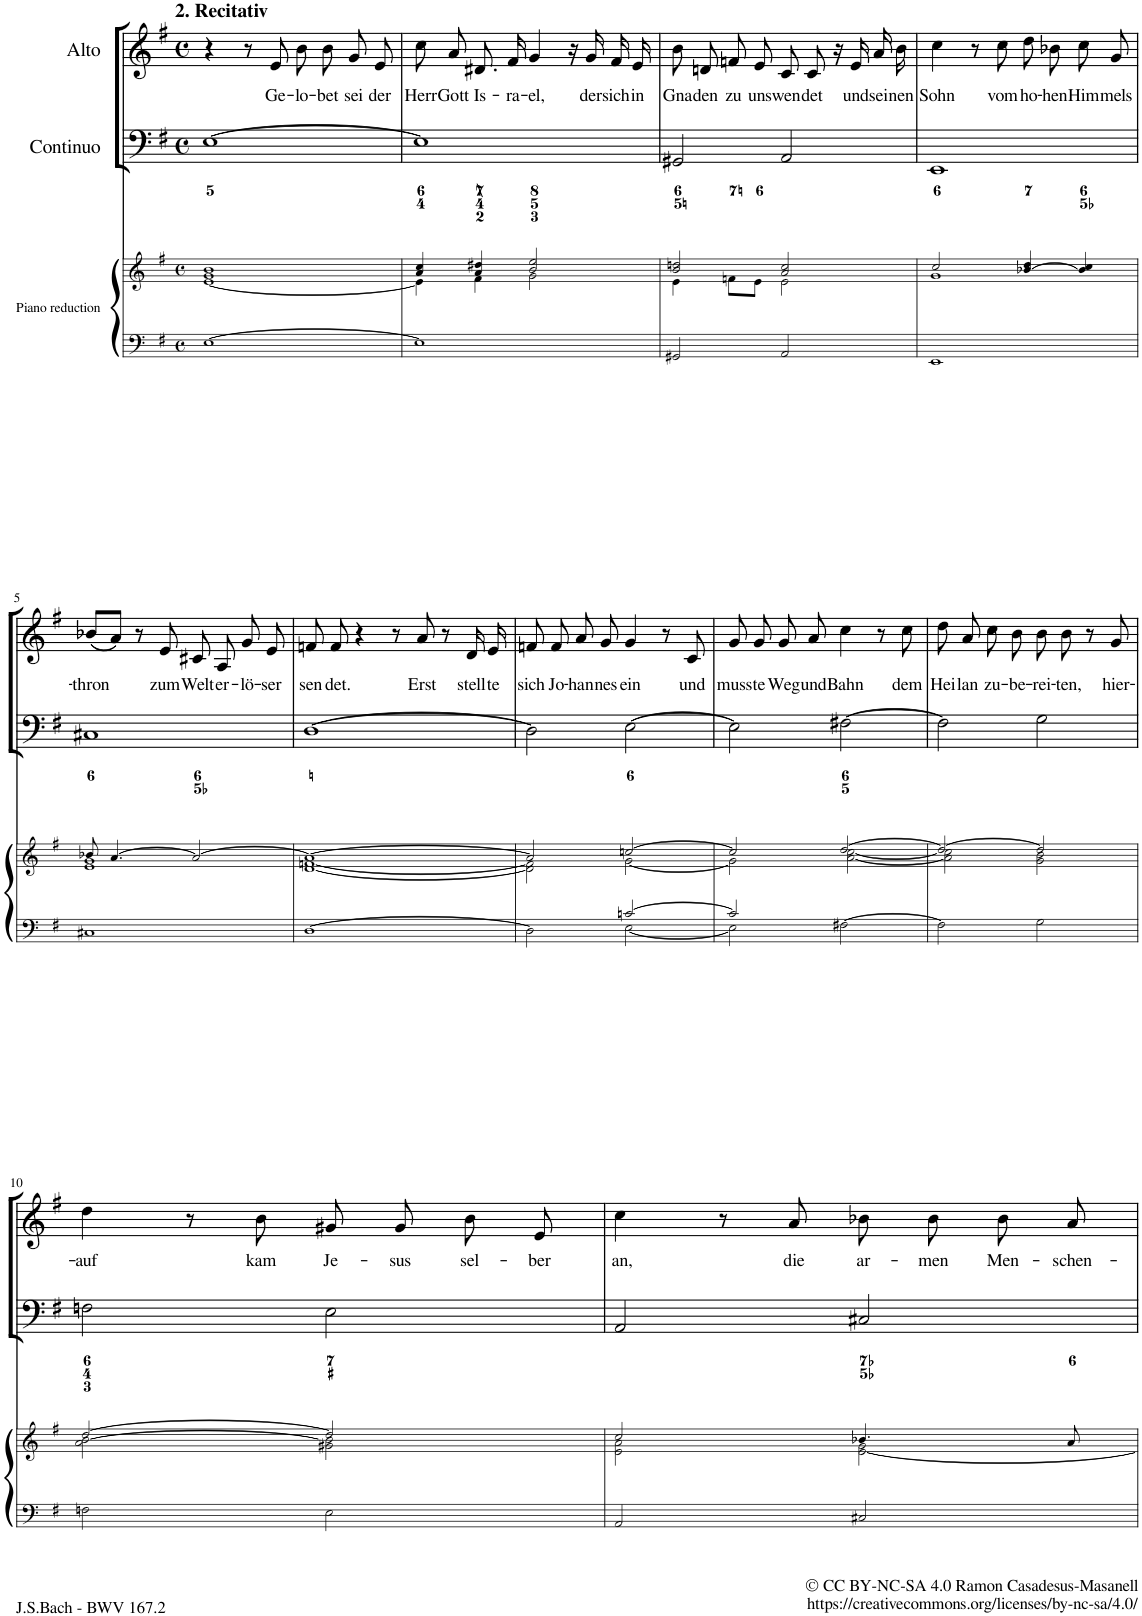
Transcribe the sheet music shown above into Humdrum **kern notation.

**kern	**kern	**kern	**kern	**text
*part3	*part3	*part2	*part1	*part1
*staff4	*staff3	*staff2	*staff1	*staff1
*I"Piano reduction	*	*I"Continuo	*I"Alto	*
*I'Pno	*	*	*	*
*stria5	*stria5	*	*	*
*clefF4	*clefG2	*clefF4	*clefG2	*
*k[f#]	*k[f#]	*k[f#]	*k[f#]	*
*M4/4	*M4/4	*M4/4	*M4/4	*
*met(c)	*met(c)	*met(c)	*met(c)	*
=1	=1	=1	=1	=1
*	*^	*	*	*
!	!	!	!	!LO:TX:a:B:t=2. Recitativ	!
[1E	1g 1b	[1e	[1E	4r	.
.	.	.	.	8r	.
!	!	!	!	!	!LO:LY:b
.	.	.	.	8e/	Ge-
!	!	!	!	!	!LO:LY:b
.	.	.	.	8b\	-lo-
!	!	!	!	!	!LO:LY:b
.	.	.	.	8b\	-bet
!	!	!	!	!	!LO:LY:b
.	.	.	.	8g/	sei
!	!	!	!	!	!LO:LY:b
.	.	.	.	8e/	der
=2	=2	=2	=2	=2	=2
!	!	!	!	!	!LO:LY:b
1E]	4a/ 4cc/	4e\]	1E]	8cc\	Herr
!	!	!	!	!	!LO:LY:b
.	.	.	.	8a/	Gott
!	!	!	!	!	!LO:LY:b
.	4a/ 4dd#X/	4f#\	.	8.d#X/	Is-
!	!	!	!	!	!LO:LY:b
.	.	.	.	16f#/	-ra-
!	!	!	!	!	!LO:LY:b
.	2b/ 2ee/	2g\	.	4g/	-el,
.	.	.	.	16r	.
!	!	!	!	!	!LO:LY:b
.	.	.	.	16g/	der
!	!	!	!	!	!LO:LY:b
.	.	.	.	16f#/	sich
!	!	!	!	!	!LO:LY:b
.	.	.	.	16e/	in
=3	=3	=3	=3	=3	=3
!	!	!	!	!	!LO:LY:b
2GG#X/	2b/ 2ddn/	4e\	2GG#X/	8b\	Gna-
!	!	!	!	!	!LO:LY:b
.	.	.	.	8dn/	-den
!	!	!	!	!	!LO:LY:b
.	.	8fn\L	.	8fn/	zu
!	!	!	!	!	!LO:LY:b
.	.	8e\J	.	8e/	uns
!	!	!	!	!	!LO:LY:b
2AA/	2a/ 2cc/	2e\	2AA/	8c/	wen-
!	!	!	!	!	!LO:LY:b
.	.	.	.	8c/	-det
.	.	.	.	16r	.
!	!	!	!	!	!LO:LY:b
.	.	.	.	16e/	und
!	!	!	!	!	!LO:LY:b
.	.	.	.	16a/	sei-
!	!	!	!	!	!LO:LY:b
.	.	.	.	16b\	-nen
=4	=4	=4	=4	=4	=4
!	!	!	!	!	!LO:LY:b
1EE	2cc/	1g	1EE	4cc\	Sohn
.	.	.	.	8r	.
!	!	!	!	!	!LO:LY:b
.	.	.	.	8cc\	vom
!	!	!	!	!	!LO:LY:b
.	[4b-X/ 4dd/	.	.	8dd\	ho-
!	!	!	!	!	!LO:LY:b
.	.	.	.	8b-X\	-hen
!	!	!	!	!	!LO:LY:b
.	4b-/] 4cc/	.	.	8cc\	Him-
!	!	!	!	!	!LO:LY:b
.	.	.	.	8g/	-mels-
!!LO:LB:g=z
=5	=5	=5	=5	=5	=5
!	!	!	!	!	!LO:LY:b
1C#X	8b-X/	1e 1g	1C#X	(8b-X/L	-thron
.	[4.a/	.	.	8a/J)	.
.	.	.	.	8r	.
!	!	!	!	!	!LO:LY:b
.	.	.	.	8e/	zum
!	!	!	!	!	!LO:LY:b
.	2a/_	.	.	8c#X/	Welt-
!	!	!	!	!	!LO:LY:b
.	.	.	.	8A/	-er-
!	!	!	!	!	!LO:LY:b
.	.	.	.	8g/	-lö-
!	!	!	!	!	!LO:LY:b
.	.	.	.	8e/	-ser
=6	=6	=6	=6	=6	=6
!	!	!	!	!	!LO:LY:b
[>1D	1a_	[1d [1fn	[1D	8fn/	sen-
!	!	!	!	!	!LO:LY:b
.	.	.	.	8f/	-det.
.	.	.	.	4r	.
.	.	.	.	8r	.
!	!	!	!	!	!LO:LY:b
.	.	.	.	8a/	Erst
.	.	.	.	8r	.
!	!	!	!	!	!LO:LY:b
.	.	.	.	16d/	stell-
!	!	!	!	!	!LO:LY:b
.	.	.	.	16e/	-te
=7	=7	=7	=7	=7	=7
*^	*	*	*	*	*
!	!	!	!	!	!	!LO:LY:b
2ryy	2D\]	2a/]	2d\] 2f\]	2D\]	8fn/	sich
!	!	!	!	!	!	!LO:LY:b
.	.	.	.	.	8f/	Jo-
!	!	!	!	!	!	!LO:LY:b
.	.	.	.	.	8a/	-han-
!	!	!	!	!	!	!LO:LY:b
.	.	.	.	.	8g/	-nes
!	!	!	!	!	!	!LO:LY:b
[2cn/	[2E\	[2ccn/	[2g\	[2E\	4g/	ein
.	.	.	.	.	8r	.
!	!	!	!	!	!	!LO:LY:b
.	.	.	.	.	8c/	und
=8	=8	=8	=8	=8	=8	=8
!	!	!	!	!	!	!LO:LY:b
2c/]	2E\]	2cc/]	2g\]	2E\]	8g/	muss-
!	!	!	!	!	!	!LO:LY:b
.	.	.	.	.	8g/	-te
!	!	!	!	!	!	!LO:LY:b
.	.	.	.	.	8g/	Weg
!	!	!	!	!	!	!LO:LY:b
.	.	.	.	.	8a/	und
!	!	!	!	!	!	!LO:LY:b
2ryy	[>2F#X\	[2dd/	[2a\ [2cc\	[2F#X\	4cc\	Bahn
.	.	.	.	.	8r	.
!	!	!	!	!	!	!LO:LY:b
.	.	.	.	.	8cc\	dem
*v	*v	*	*	*	*	*
=9	=9	=9	=9	=9	=9
!	!	!	!	!	!LO:LY:b
2F#\]	2dd/_	2a\] 2cc\]	2F#\]	8dd\	Hei-
!	!	!	!	!	!LO:LY:b
.	.	.	.	8a/	-lan
!	!	!	!	!	!LO:LY:b
.	.	.	.	8cc\	zu-
!	!	!	!	!	!LO:LY:b
.	.	.	.	8b\	-be-
!	!	!	!	!	!LO:LY:b
2G\	2dd/]	2g\ 2b\	2G\	8b\	-rei-
!	!	!	!	!	!LO:LY:b
.	.	.	.	8b\	-ten,
.	.	.	.	8r	.
!	!	!	!	!	!LO:LY:b
.	.	.	.	8g/	hier-
!!LO:LB:g=z
=10	=10	=10	=10	=10	=10
!	!	!	!	!	!LO:LY:b
2Fn\	[2dd/	2a\ [>2b\	2Fn\	4dd\	-auf
.	.	.	.	8r	.
!	!	!	!	!	!LO:LY:b
.	.	.	.	8b\	kam
!	!	!	!	!	!LO:LY:b
2E\	2dd/]	2g#X\ 2b\]	2E\	8g#X/	Je-
!	!	!	!	!	!LO:LY:b
.	.	.	.	8g#/	-sus
!	!	!	!	!	!LO:LY:b
.	.	.	.	8b\	sel-
!	!	!	!	!	!LO:LY:b
.	.	.	.	8e/	-ber
=11	=11	=11	=11	=11	=11
!	!	!	!	!	!LO:LY:b
2AA/	2cc/	2e\ 2a\	2AA/	4cc\	an,
.	.	.	.	8r	.
!	!	!	!	!	!LO:LY:b
.	.	.	.	8a/	die
!	!	!	!	!	!LO:LY:b
2C#X/	4.b-X/	[2e\ 2g\	2C#X/	8b-X\	ar-
!	!	!	!	!	!LO:LY:b
.	.	.	.	8b-\	-men
!	!	!	!	!	!LO:LY:b
.	.	.	.	8b-\	Men-
!	!	!	!	!	!LO:LY:b
.	8a/	.	.	8a/	-schen-
*	*v	*v	*	*	*
=	=	=	=	=
*-	*-	*-	*-	*-
